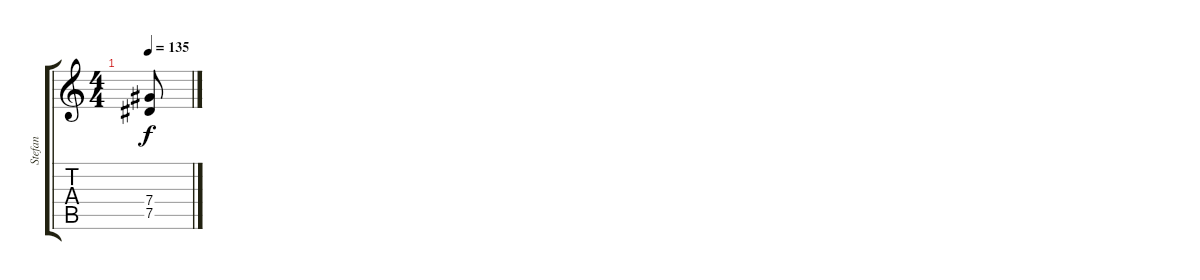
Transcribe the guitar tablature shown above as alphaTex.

\track ("Stefan" "Stefan") {instrument distortionguitar}
\staff {score tabs}
\tuning (Eb4 Bb3 Gb3 Db3 Ab2 Eb2) {hide}
\ts (4 4)
\tempo 135
\clef g2
\ks c
(7.4 7.5).8{dy f}
